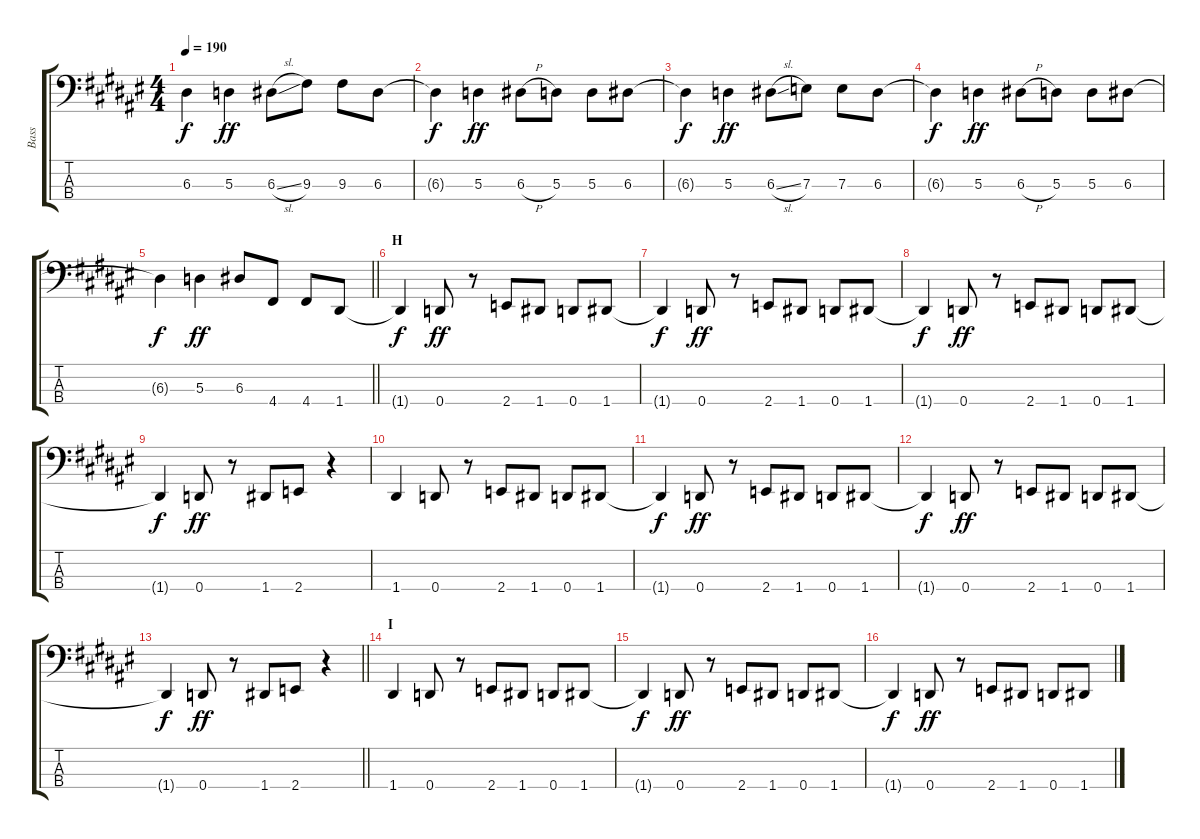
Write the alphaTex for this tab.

\track ("Bass" "Bass") {instrument slapbass1}
\staff {score tabs}
\tuning (G2 D2 A1 D1) {hide}
\ts (4 4)
\tempo 190
\clef f4
\ks f#
6.3{t}.4{dy f} 5.3.4{dy ff} 6.3{sl}.8 9.3.8 9.3.8 6.3.8 |
6.3{t}.4{dy f} 5.3.4{dy ff} 6.3{h}.8 5.3.8 5.3.8 6.3.8 |
6.3{t}.4{dy f} 5.3.4{dy ff} 6.3{sl}.8 7.3.8 7.3.8 6.3.8 |
6.3{t}.4{dy f} 5.3.4{dy ff} 6.3{h}.8 5.3.8 5.3.8 6.3.8 |
\barLineRight lightlight
6.3{t}.4{dy f} 5.3.4{dy ff} 6.3.8 4.4.8 4.4.8 1.4.8 |
\section ("" "H")
1.4{t}.4{dy f} 0.4.8{dy ff} r.8 2.4.8 1.4.8 0.4.8 1.4.8 |
1.4{t}.4{dy f} 0.4.8{dy ff} r.8 2.4.8 1.4.8 0.4.8 1.4.8 |
1.4{t}.4{dy f} 0.4.8{dy ff} r.8 2.4.8 1.4.8 0.4.8 1.4.8 |
1.4{t}.4{dy f} 0.4.8{dy ff} r.8 1.4.8 2.4.8 r.4 |
1.4.4 0.4.8 r.8 2.4.8 1.4.8 0.4.8 1.4.8 |
1.4{t}.4{dy f} 0.4.8{dy ff} r.8 2.4.8 1.4.8 0.4.8 1.4.8 |
1.4{t}.4{dy f} 0.4.8{dy ff} r.8 2.4.8 1.4.8 0.4.8 1.4.8 |
\barLineRight lightlight
1.4{t}.4{dy f} 0.4.8{dy ff} r.8 1.4.8 2.4.8 r.4 |
\section ("" "I")
1.4.4 0.4.8 r.8 2.4.8 1.4.8 0.4.8 1.4.8 |
1.4{t}.4{dy f} 0.4.8{dy ff} r.8 2.4.8 1.4.8 0.4.8 1.4.8 |
1.4{t}.4{dy f} 0.4.8{dy ff} r.8 2.4.8 1.4.8 0.4.8 1.4.8
